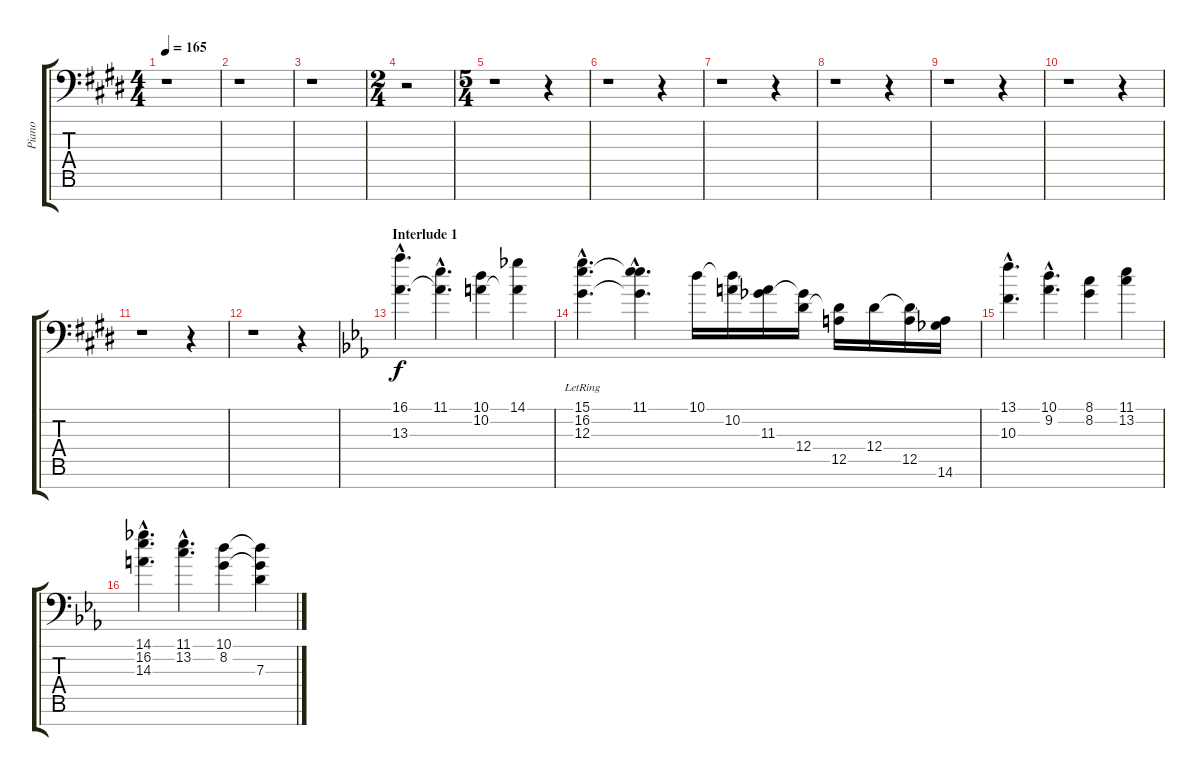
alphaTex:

\track ("Piano" "Piano") {instrument acousticgrandpiano}
\staff {score tabs}
\tuning (E4 B3 G3 D3 A2 E2 E1) {hide}
\ts (4 4)
\tempo 165
\clef f4
\ks e
r.1{dy f} |
r.1 |
r.1 |
\ts (2 4)
r.2 |
\ts (5 4)
r.1 r.4 |
r.1 r.4 |
r.1 r.4 |
r.1 r.4 |
r.1 r.4 |
r.1 r.4 |
r.1 r.4 |
r.1 r.4 |
\section ("" "Interlude 1")
\ks eb
(16.1{hac} 13.3{hac}).4{d} (11.1{hac} 13.3{hac t}).4{d} (10.1 10.2).4 (14.1 10.2{t}).4 |
(15.1{hac} 16.2{hac} 12.3{hac lr}).4{d} (11.1{hac} 16.2{hac t} 12.3{hac t}).4{d} 10.1.16 (10.1{t} 10.2).16 (10.2{t} 11.3).16 (11.3{t} 12.4).16 (12.4{t} 12.5).16 12.4.16 (12.4{t} 12.5).16 (12.5{t} 14.6).16 |
(13.1{hac} 10.3{hac}).4{d} (10.1{hac} 9.2{hac}).4{d} (8.1 8.2).4 (11.1 13.2).4 |
(14.1{hac} 16.2{hac} 14.3{hac}).4{d} (11.1{hac} 13.2{hac}).4{d} (10.1 8.2).4 (10.1{t} 8.2{t} 7.3).4
